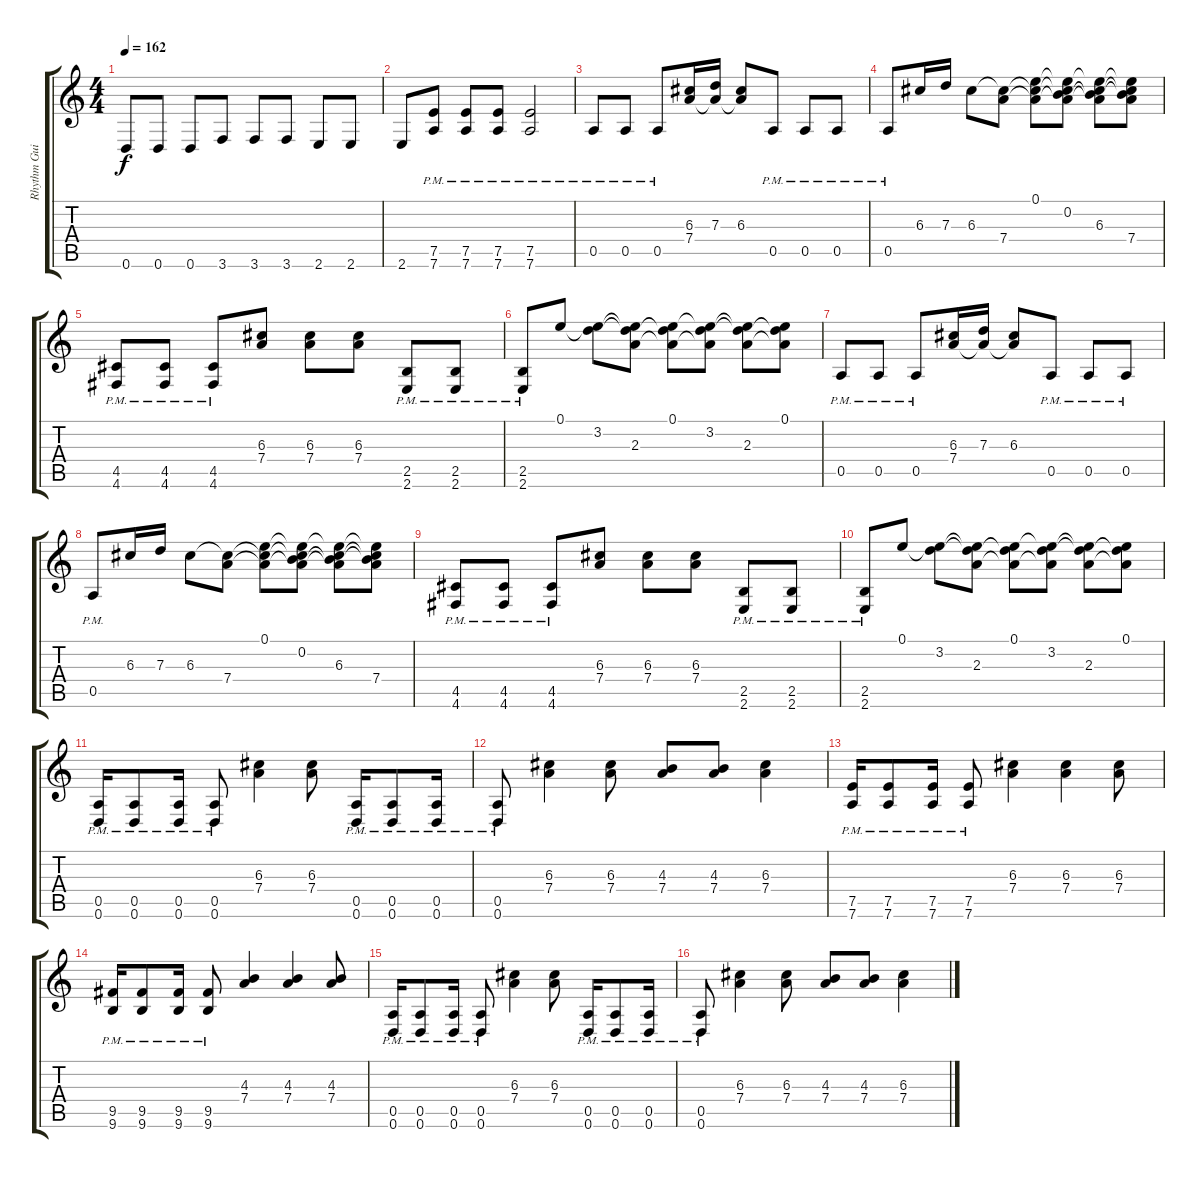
\track ("Rhythm Guitar 2" "Rhythm Gui") {instrument distortionguitar}
\staff {score tabs}
\tuning (E4 B3 G3 D3 A2 D2) {hide}
\ts (4 4)
\tempo 162
\clef g2
\ks c
0.6.8{dy f} 0.6.8 0.6.8 3.6.8 3.6.8 3.6.8 2.6.8 2.6.8 |
2.6.8 (7.5{pm} 7.6{pm}).8 (7.5{pm} 7.6{pm}).8 (7.5{pm} 7.6{pm}).8 (7.5{pm} 7.6{pm}).2 |
0.5{pm}.8 0.5{pm}.8 0.5{pm}.8 (6.3 7.4).16 (7.3 7.4{t}).16 (6.3 7.4{t}).8 0.5{pm}.8 0.5{pm}.8 0.5{pm}.8 |
0.5{pm}.8 6.3.16 7.3.16 6.3.8 (6.3{t} 7.4).8 (0.1 6.3{t} 7.4{t}).8 (0.1{t} 0.2 6.3{t} 7.4{t}).8 (0.1{t} 0.2{t} 6.3 7.4{t}).8 (0.1{t} 0.2{t} 6.3{t} 7.4).8 |
(4.5{pm} 4.6{pm}).8 (4.5{pm} 4.6{pm}).8 (4.5{pm} 4.6{pm}).8 (6.3 7.4).8 (6.3 7.4).8 (6.3 7.4).8 (2.5{pm} 2.6{pm}).8 (2.5{pm} 2.6{pm}).8 |
(2.5{pm} 2.6{pm}).8 0.1.8 (0.1{t} 3.2).8 (0.1{t} 3.2{t} 2.3).8 (0.1 3.2{t} 2.3{t}).8 (0.1{t} 3.2 2.3{t}).8 (0.1{t} 3.2{t} 2.3).8 (0.1 3.2{t} 2.3{t}).8 |
0.5{pm}.8 0.5{pm}.8 0.5{pm}.8 (6.3 7.4).16 (7.3 7.4{t}).16 (6.3 7.4{t}).8 0.5{pm}.8 0.5{pm}.8 0.5{pm}.8 |
0.5{pm}.8 6.3.16 7.3.16 6.3.8 (6.3{t} 7.4).8 (0.1 6.3{t} 7.4{t}).8 (0.1{t} 0.2 6.3{t} 7.4{t}).8 (0.1{t} 0.2{t} 6.3 7.4{t}).8 (0.1{t} 0.2{t} 6.3{t} 7.4).8 |
(4.5{pm} 4.6{pm}).8 (4.5{pm} 4.6{pm}).8 (4.5{pm} 4.6{pm}).8 (6.3 7.4).8 (6.3 7.4).8 (6.3 7.4).8 (2.5{pm} 2.6{pm}).8 (2.5{pm} 2.6{pm}).8 |
(2.5{pm} 2.6{pm}).8 0.1.8 (0.1{t} 3.2).8 (0.1{t} 3.2{t} 2.3).8 (0.1 3.2{t} 2.3{t}).8 (0.1{t} 3.2 2.3{t}).8 (0.1{t} 3.2{t} 2.3).8 (0.1 3.2{t} 2.3{t}).8 |
(0.5{pm} 0.6{pm}).16 (0.5{pm} 0.6{pm}).8 (0.5{pm} 0.6{pm}).16 (0.5{pm} 0.6{pm}).8 (6.3 7.4).4 (6.3 7.4).8 (0.5{pm} 0.6{pm}).16 (0.5{pm} 0.6{pm}).8 (0.5{pm} 0.6{pm}).16 |
(0.5{pm} 0.6{pm}).8 (6.3 7.4).4 (6.3 7.4).8 (4.3 7.4).8 (4.3 7.4).8 (6.3 7.4).4 |
(7.5{pm} 7.6{pm}).16 (7.5{pm} 7.6{pm}).8 (7.5{pm} 7.6{pm}).16 (7.5{pm} 7.6{pm}).8 (6.3 7.4).4 (6.3 7.4).4 (6.3 7.4).8 |
(9.5{pm} 9.6{pm}).16 (9.5{pm} 9.6{pm}).8 (9.5{pm} 9.6{pm}).16 (9.5{pm} 9.6{pm}).8 (4.3 7.4).4 (4.3 7.4).4 (4.3 7.4).8 |
(0.5{pm} 0.6{pm}).16 (0.5{pm} 0.6{pm}).8 (0.5{pm} 0.6{pm}).16 (0.5{pm} 0.6{pm}).8 (6.3 7.4).4 (6.3 7.4).8 (0.5{pm} 0.6{pm}).16 (0.5{pm} 0.6{pm}).8 (0.5{pm} 0.6{pm}).16 |
(0.5{pm} 0.6{pm}).8 (6.3 7.4).4 (6.3 7.4).8 (4.3 7.4).8 (4.3 7.4).8 (6.3 7.4).4
